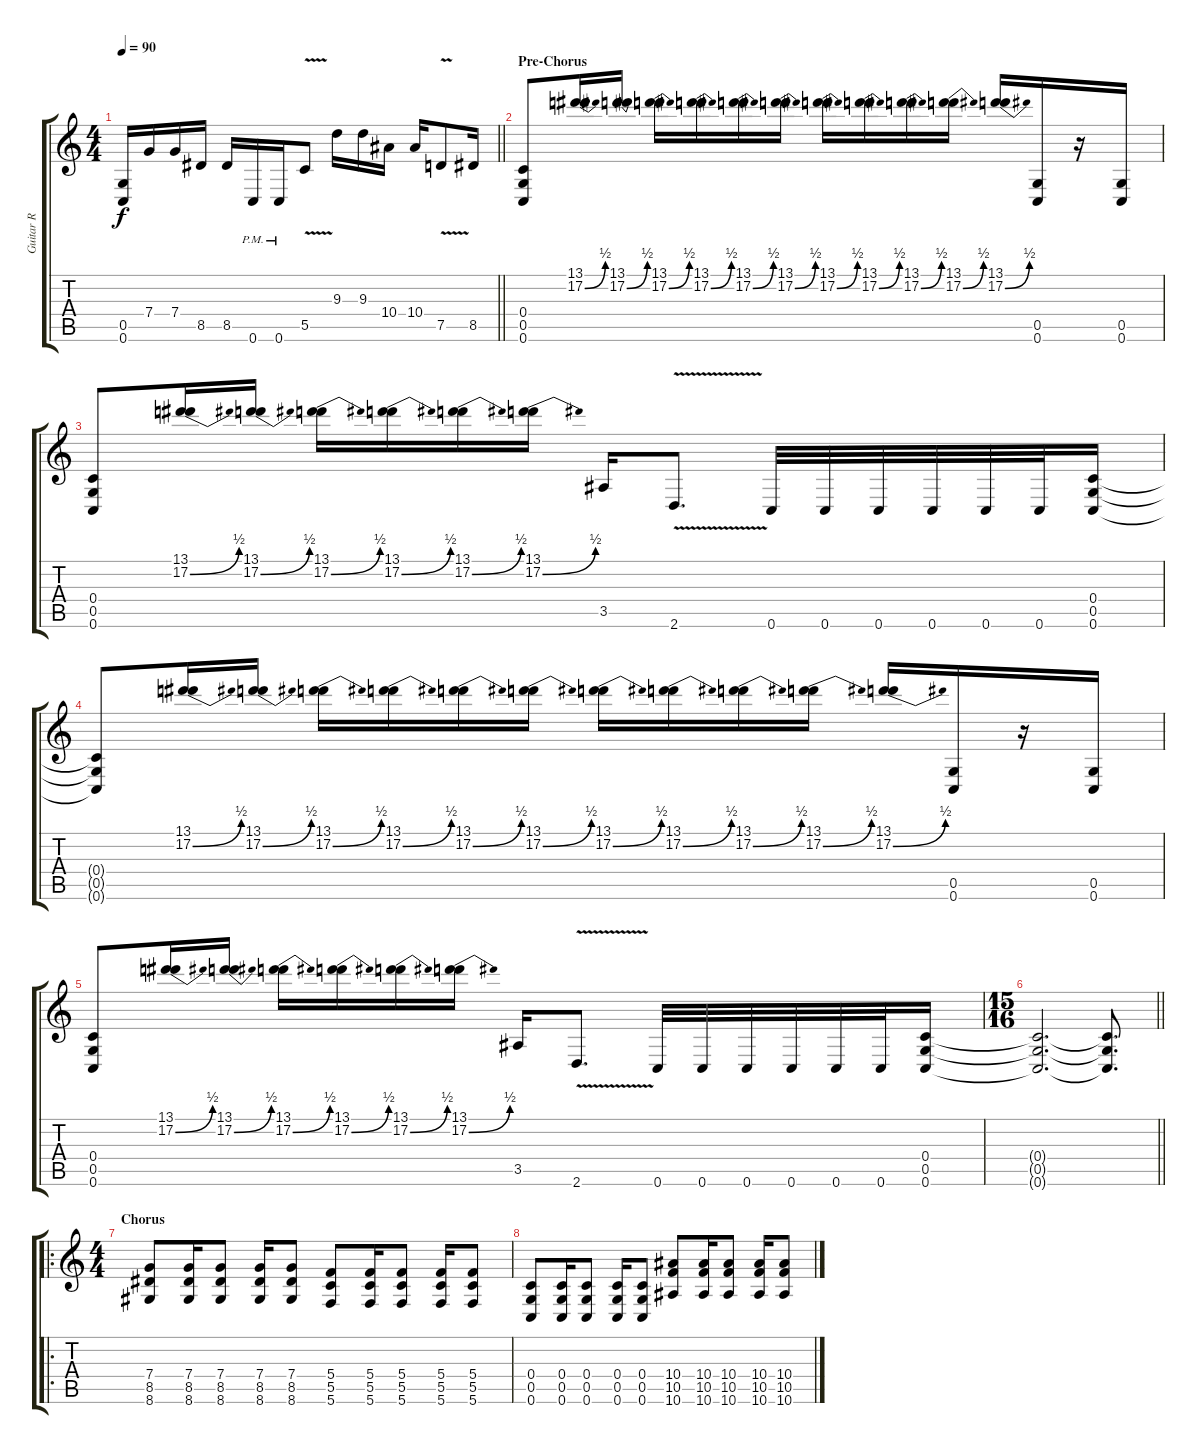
\track ("Guitar R" "Guitar R") {instrument distortionguitar}
\staff {score tabs}
\tuning (D4 A3 F3 C3 G2 C2) {hide}
\ts (4 4)
\tempo 90
\clef g2
\barLineRight lightlight
\ks c
(0.5 0.6).16{dy f} 7.4.16 7.4.16 8.5.16 8.5.16 0.6{pm}.16 0.6{pm}.16 5.5{v}.8 9.3.16 9.3.16 10.4.16 10.4.16 7.5{v}.8 8.5.16 |
\section ("" "Pre-Chorus")
(0.4 0.5 0.6).8 (13.1 17.2{be (bend 0 0 60 2)}).16 (13.1 17.2{be (bend 0 0 60 2)}).16 (13.1 17.2{be (bend 0 0 60 2)}).16 (13.1 17.2{be (bend 0 0 60 2)}).16 (13.1 17.2{be (bend 0 0 60 2)}).16 (13.1 17.2{be (bend 0 0 60 2)}).16 (13.1 17.2{be (bend 0 0 60 2)}).16 (13.1 17.2{be (bend 0 0 60 2)}).16 (13.1 17.2{be (bend 0 0 60 2)}).16 (13.1 17.2{be (bend 0 0 60 2)}).16 (13.1 17.2{be (bend 0 0 60 2)}).16 (0.5 0.6).16 r.16 (0.5 0.6).16 |
(0.4 0.5 0.6).8 (13.1 17.2{be (bend 0 0 60 2)}).16 (13.1 17.2{be (bend 0 0 60 2)}).16 (13.1 17.2{be (bend 0 0 60 2)}).16 (13.1 17.2{be (bend 0 0 60 2)}).16 (13.1 17.2{be (bend 0 0 60 2)}).16 (13.1 17.2{be (bend 0 0 60 2)}).16 3.5.16 2.6{v}.8{d} 0.6.32 0.6.32 0.6.32 0.6.32 0.6.32 0.6.32 (0.4 0.5 0.6).16 |
(0.4{t} 0.5{t} 0.6{t}).8 (13.1 17.2{be (bend 0 0 60 2)}).16 (13.1 17.2{be (bend 0 0 60 2)}).16 (13.1 17.2{be (bend 0 0 60 2)}).16 (13.1 17.2{be (bend 0 0 60 2)}).16 (13.1 17.2{be (bend 0 0 60 2)}).16 (13.1 17.2{be (bend 0 0 60 2)}).16 (13.1 17.2{be (bend 0 0 60 2)}).16 (13.1 17.2{be (bend 0 0 60 2)}).16 (13.1 17.2{be (bend 0 0 60 2)}).16 (13.1 17.2{be (bend 0 0 60 2)}).16 (13.1 17.2{be (bend 0 0 60 2)}).16 (0.5 0.6).16 r.16 (0.5 0.6).16 |
(0.4 0.5 0.6).8 (13.1 17.2{be (bend 0 0 60 2)}).16 (13.1 17.2{be (bend 0 0 60 2)}).16 (13.1 17.2{be (bend 0 0 60 2)}).16 (13.1 17.2{be (bend 0 0 60 2)}).16 (13.1 17.2{be (bend 0 0 60 2)}).16 (13.1 17.2{be (bend 0 0 60 2)}).16 3.5.16 2.6{v}.8{d} 0.6.32 0.6.32 0.6.32 0.6.32 0.6.32 0.6.32 (0.4 0.5 0.6).16 |
\ts (15 16)
\barLineRight lightlight
(0.4{t} 0.5{t} 0.6{t}).2{d} (0.4{t} 0.5{t} 0.6{t}).8{d} |
\ro
\ts (4 4)
\section ("" "Chorus")
(7.4 8.5 8.6).8 (7.4 8.5 8.6).16 (7.4 8.5 8.6).8 (7.4 8.5 8.6).16 (7.4 8.5 8.6).8 (5.4 5.5 5.6).8 (5.4 5.5 5.6).16 (5.4 5.5 5.6).8 (5.4 5.5 5.6).16 (5.4 5.5 5.6).8 |
(0.4 0.5 0.6).8 (0.4 0.5 0.6).16 (0.4 0.5 0.6).8 (0.4 0.5 0.6).16 (0.4 0.5 0.6).8 (10.4 10.5 10.6).8 (10.4 10.5 10.6).16 (10.4 10.5 10.6).8 (10.4 10.5 10.6).16 (10.4 10.5 10.6).8
